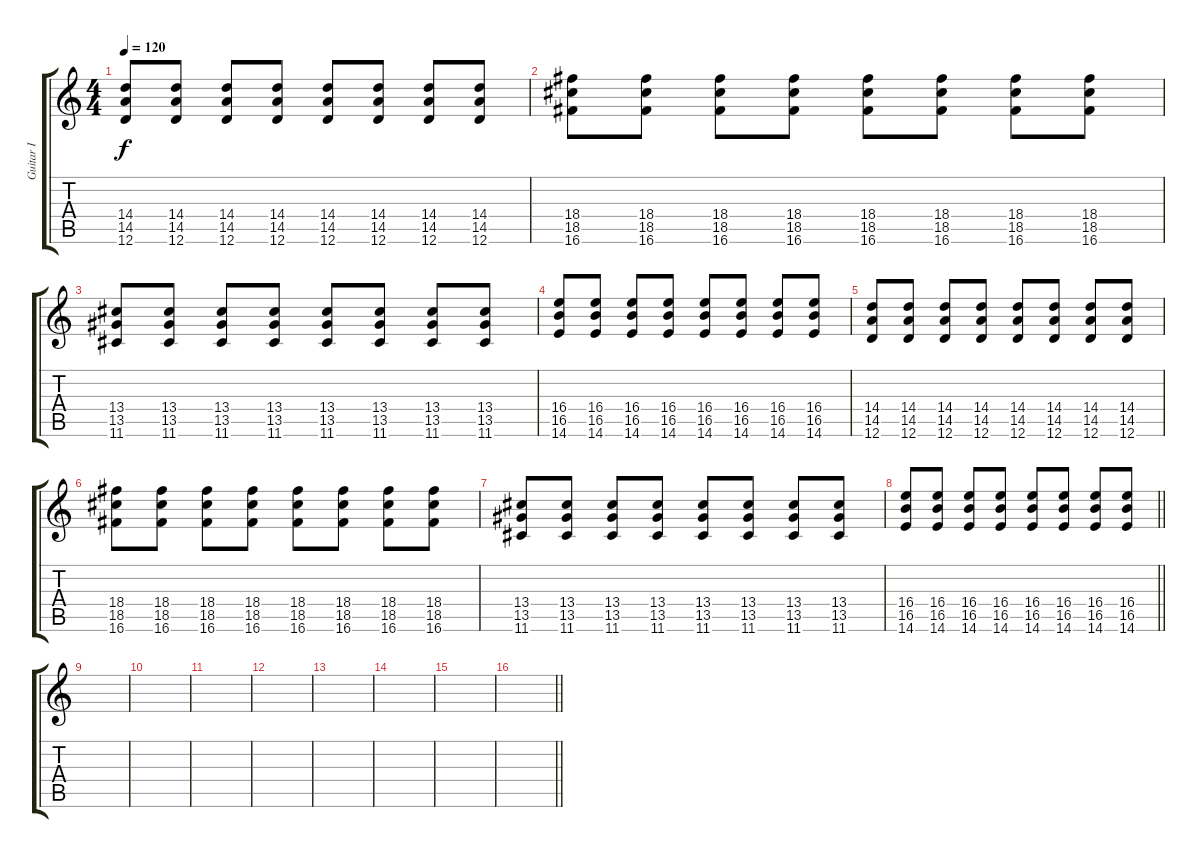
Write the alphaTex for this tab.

\track ("Guitar I" "Guitar I") {instrument distortionguitar}
\staff {score tabs}
\tuning (D4 A3 F3 C3 G2 D2) {hide}
\ts (4 4)
\section ("" "")
\tempo 120
\clef g2
\ks c
(14.4 14.5 12.6).8{dy f} (14.4 14.5 12.6).8 (14.4 14.5 12.6).8 (14.4 14.5 12.6).8 (14.4 14.5 12.6).8 (14.4 14.5 12.6).8 (14.4 14.5 12.6).8 (14.4 14.5 12.6).8 |
(18.4 18.5 16.6).8 (18.4 18.5 16.6).8 (18.4 18.5 16.6).8 (18.4 18.5 16.6).8 (18.4 18.5 16.6).8 (18.4 18.5 16.6).8 (18.4 18.5 16.6).8 (18.4 18.5 16.6).8 |
(13.4 13.5 11.6).8 (13.4 13.5 11.6).8 (13.4 13.5 11.6).8 (13.4 13.5 11.6).8 (13.4 13.5 11.6).8 (13.4 13.5 11.6).8 (13.4 13.5 11.6).8 (13.4 13.5 11.6).8 |
(16.4 16.5 14.6).8 (16.4 16.5 14.6).8 (16.4 16.5 14.6).8 (16.4 16.5 14.6).8 (16.4 16.5 14.6).8 (16.4 16.5 14.6).8 (16.4 16.5 14.6).8 (16.4 16.5 14.6).8 |
(14.4 14.5 12.6).8 (14.4 14.5 12.6).8 (14.4 14.5 12.6).8 (14.4 14.5 12.6).8 (14.4 14.5 12.6).8 (14.4 14.5 12.6).8 (14.4 14.5 12.6).8 (14.4 14.5 12.6).8 |
(18.4 18.5 16.6).8 (18.4 18.5 16.6).8 (18.4 18.5 16.6).8 (18.4 18.5 16.6).8 (18.4 18.5 16.6).8 (18.4 18.5 16.6).8 (18.4 18.5 16.6).8 (18.4 18.5 16.6).8 |
(13.4 13.5 11.6).8 (13.4 13.5 11.6).8 (13.4 13.5 11.6).8 (13.4 13.5 11.6).8 (13.4 13.5 11.6).8 (13.4 13.5 11.6).8 (13.4 13.5 11.6).8 (13.4 13.5 11.6).8 |
\barLineRight lightlight
(16.4 16.5 14.6).8 (16.4 16.5 14.6).8 (16.4 16.5 14.6).8 (16.4 16.5 14.6).8 (16.4 16.5 14.6).8 (16.4 16.5 14.6).8 (16.4 16.5 14.6).8 (16.4 16.5 14.6).8 |
|
|
|
|
|
|
|
\barLineRight lightlight
